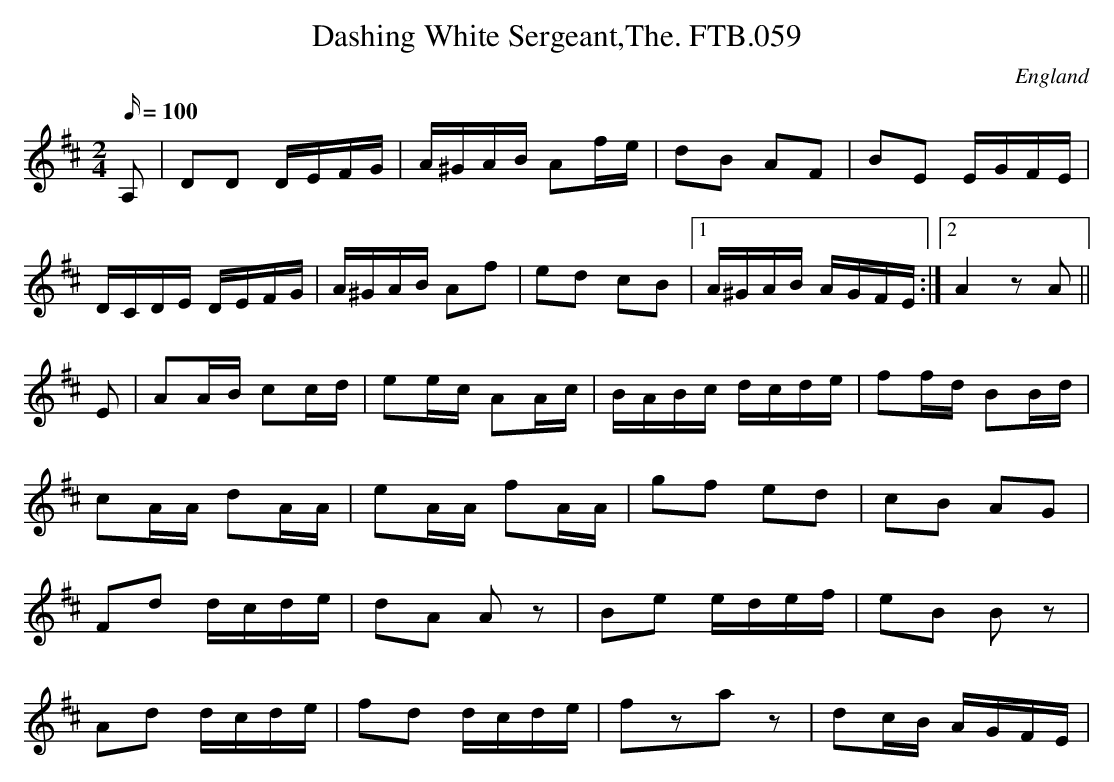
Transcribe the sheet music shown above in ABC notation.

X:1
T:Dashing White Sergeant,The. FTB.059
M:2/4
L:1/16
Q:100
O:England
K:D major
A,2|D2D2 DEFG|A^GAB A2fe|d2B2 A2F2|B2E2 EGFE|
DCDE DEFG|A^GAB A2f2|e2d2 c2B2|1A^GAB AGFE:|2A4z2A2||
E2|A2AB c2cd|e2ec A2Ac|BABc dcde|f2fd B2Bd|
c2AA d2AA|e2AA f2AA|g2f2 e2d2|c2B2 A2G2|
F2d2 dcde|d2A2 A2z2|B2e2 edef|e2B2 B2z2|
A2d2 dcde|f2d2 dcde|f2z2a2z2|d2cB AGFE|
